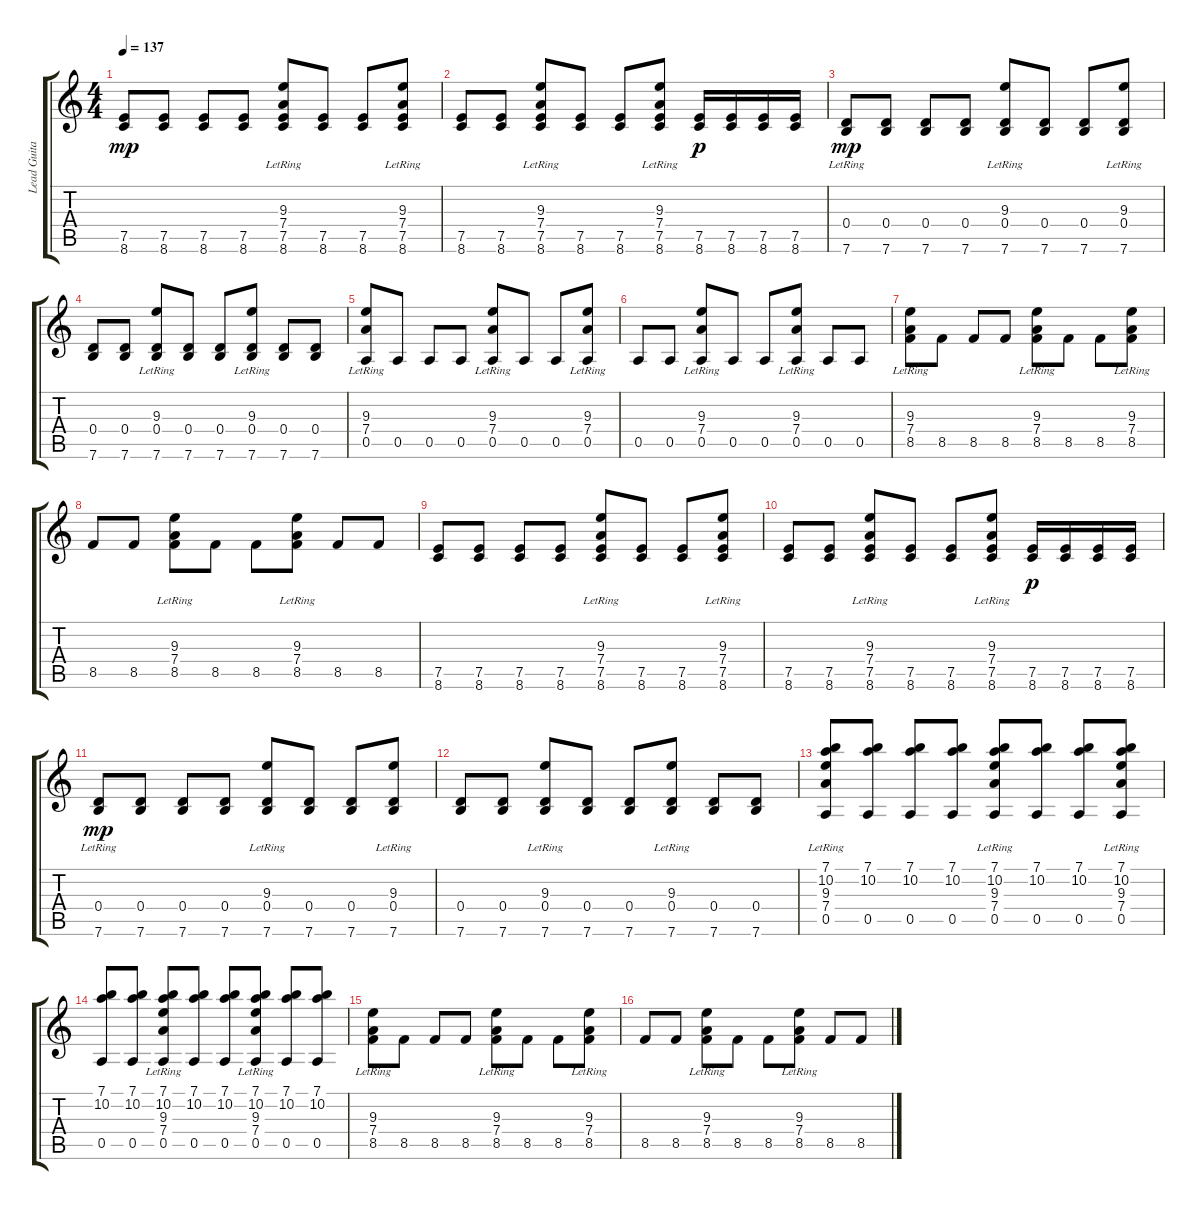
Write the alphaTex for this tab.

\track ("Lead Guitar (Chris)" "Lead Guita") {instrument electricguitarjazz}
\staff {score tabs}
\tuning (E4 B3 G3 D3 A2 E2) {hide}
\ts (4 4)
\tempo 137
\clef g2
\ks c
(7.5 8.6).8{dy mp} (7.5 8.6).8 (7.5 8.6).8 (7.5 8.6).8 (9.3{lr} 7.4{lr} 7.5 8.6).8 (7.5 8.6).8 (7.5 8.6).8 (9.3{lr} 7.4{lr} 7.5 8.6).8 |
(7.5 8.6).8 (7.5 8.6).8 (9.3{lr} 7.4{lr} 7.5 8.6).8 (7.5 8.6).8 (7.5 8.6).8 (9.3{lr} 7.4{lr} 7.5 8.6).8 (7.5 8.6).16{dy p} (7.5 8.6).16 (7.5 8.6).16 (7.5 8.6).16 |
(0.4{lr} 7.6).8{dy mp} (0.4 7.6).8 (0.4 7.6).8 (0.4 7.6).8 (9.3{lr} 0.4{lr} 7.6).8 (0.4 7.6).8 (0.4 7.6).8 (9.3{lr} 0.4{lr} 7.6).8 |
(0.4 7.6).8 (0.4 7.6).8 (9.3{lr} 0.4{lr} 7.6).8 (0.4 7.6).8 (0.4 7.6).8 (9.3{lr} 0.4{lr} 7.6).8 (0.4 7.6).8 (0.4 7.6).8 |
(9.3{lr} 7.4{lr} 0.5).8{volume 13} 0.5.8 0.5.8 0.5.8 (9.3{lr} 7.4{lr} 0.5).8 0.5.8 0.5.8 (9.3{lr} 7.4{lr} 0.5).8 |
0.5.8 0.5.8 (9.3{lr} 7.4{lr} 0.5).8 0.5.8 0.5.8 (9.3{lr} 7.4{lr} 0.5).8 0.5.8 0.5.8 |
(9.3{lr} 7.4{lr} 8.5).8 8.5.8 8.5.8 8.5.8 (9.3{lr} 7.4 8.5).8 8.5.8 8.5.8 (9.3{lr} 7.4 8.5).8 |
8.5.8 8.5.8 (9.3{lr} 7.4 8.5).8 8.5.8 8.5.8 (9.3{lr} 7.4 8.5).8 8.5.8 8.5.8 |
(7.5 8.6).8 (7.5 8.6).8 (7.5 8.6).8 (7.5 8.6).8 (9.3{lr} 7.4{lr} 7.5 8.6).8 (7.5 8.6).8 (7.5 8.6).8 (9.3{lr} 7.4{lr} 7.5 8.6).8 |
(7.5 8.6).8 (7.5 8.6).8 (9.3{lr} 7.4{lr} 7.5 8.6).8 (7.5 8.6).8 (7.5 8.6).8 (9.3{lr} 7.4{lr} 7.5 8.6).8 (7.5 8.6).16{dy p} (7.5 8.6).16 (7.5 8.6).16 (7.5 8.6).16 |
(0.4{lr} 7.6).8{dy mp} (0.4 7.6).8 (0.4 7.6).8 (0.4 7.6).8 (9.3{lr} 0.4{lr} 7.6).8 (0.4 7.6).8 (0.4 7.6).8 (9.3{lr} 0.4{lr} 7.6).8 |
(0.4 7.6).8 (0.4 7.6).8 (9.3{lr} 0.4{lr} 7.6).8 (0.4 7.6).8 (0.4 7.6).8 (9.3{lr} 0.4{lr} 7.6).8 (0.4 7.6).8 (0.4 7.6).8 |
(7.1 10.2 9.3{lr} 7.4{lr} 0.5).8{volume 13} (7.1 10.2 0.5).8 (7.1 10.2 0.5).8 (7.1 10.2 0.5).8 (7.1 10.2 9.3{lr} 7.4{lr} 0.5).8 (7.1 10.2 0.5).8 (7.1 10.2 0.5).8 (7.1 10.2 9.3{lr} 7.4{lr} 0.5).8 |
(7.1 10.2 0.5).8 (7.1 10.2 0.5).8 (7.1 10.2 9.3{lr} 7.4{lr} 0.5).8 (7.1 10.2 0.5).8 (7.1 10.2 0.5).8 (7.1 10.2 9.3{lr} 7.4{lr} 0.5).8 (7.1 10.2 0.5).8 (7.1 10.2 0.5).8 |
(9.3{lr} 7.4{lr} 8.5).8 8.5.8 8.5.8 8.5.8 (9.3{lr} 7.4 8.5).8 8.5.8 8.5.8 (9.3{lr} 7.4 8.5).8 |
8.5.8 8.5.8 (9.3{lr} 7.4 8.5).8 8.5.8 8.5.8 (9.3{lr} 7.4 8.5).8 8.5.8 8.5.8
